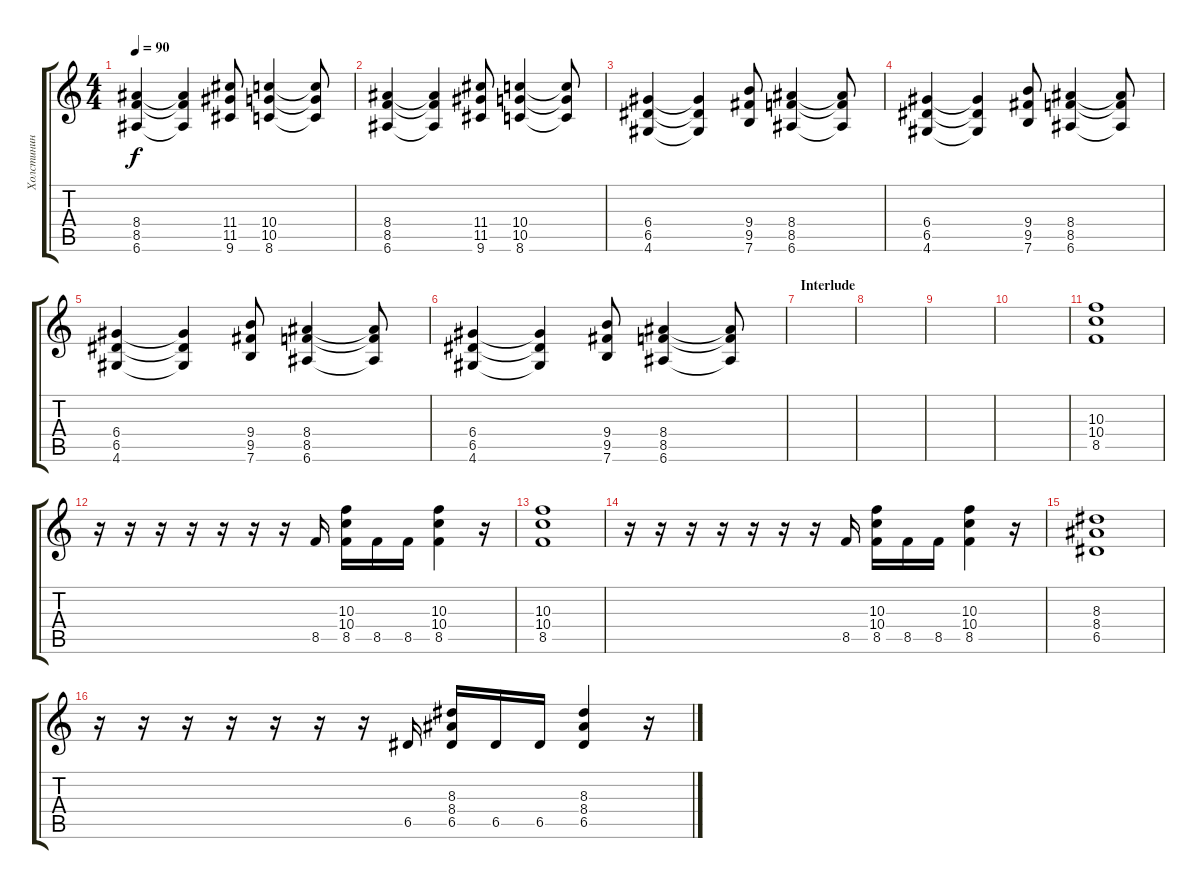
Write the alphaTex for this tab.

\track ("Холстинин" "Холстинин") {instrument overdrivenguitar}
\staff {score tabs}
\tuning (E4 B3 G3 D3 A2 E2) {hide}
\ts (4 4)
\tempo 90
\clef g2
\ks c
(8.4 8.5 6.6).4{dy f} (8.4{t} 8.5{t} 6.6{t}).4 (11.4 11.5 9.6).8 (10.4 10.5 8.6).4 (10.4{t} 10.5{t} 8.6{t}).8 |
(8.4 8.5 6.6).4 (8.4{t} 8.5{t} 6.6{t}).4 (11.4 11.5 9.6).8 (10.4 10.5 8.6).4 (10.4{t} 10.5{t} 8.6{t}).8 |
(6.4 6.5 4.6).4 (6.4{t} 6.5{t} 4.6{t}).4 (9.4 9.5 7.6).8 (8.4 8.5 6.6).4 (8.4{t} 8.5{t} 6.6{t}).8 |
(6.4 6.5 4.6).4 (6.4{t} 6.5{t} 4.6{t}).4 (9.4 9.5 7.6).8 (8.4 8.5 6.6).4 (8.4{t} 8.5{t} 6.6{t}).8 |
(6.4 6.5 4.6).4 (6.4{t} 6.5{t} 4.6{t}).4 (9.4 9.5 7.6).8 (8.4 8.5 6.6).4 (8.4{t} 8.5{t} 6.6{t}).8 |
(6.4 6.5 4.6).4 (6.4{t} 6.5{t} 4.6{t}).4 (9.4 9.5 7.6).8 (8.4 8.5 6.6).4 (8.4{t} 8.5{t} 6.6{t}).8 |
\section ("" "Interlude")
|
|
|
|
(10.3 10.4 8.5).1 |
r.16 r.16 r.16 r.16 r.16 r.16 r.16 8.5.16 (10.3 10.4 8.5).16 8.5.16 8.5.16 (10.3 10.4 8.5).4 r.16 |
(10.3 10.4 8.5).1 |
r.16 r.16 r.16 r.16 r.16 r.16 r.16 8.5.16 (10.3 10.4 8.5).16 8.5.16 8.5.16 (10.3 10.4 8.5).4 r.16 |
(8.3 8.4 6.5).1 |
r.16 r.16 r.16 r.16 r.16 r.16 r.16 6.5.16 (8.3 8.4 6.5).16 6.5.16 6.5.16 (8.3 8.4 6.5).4 r.16
